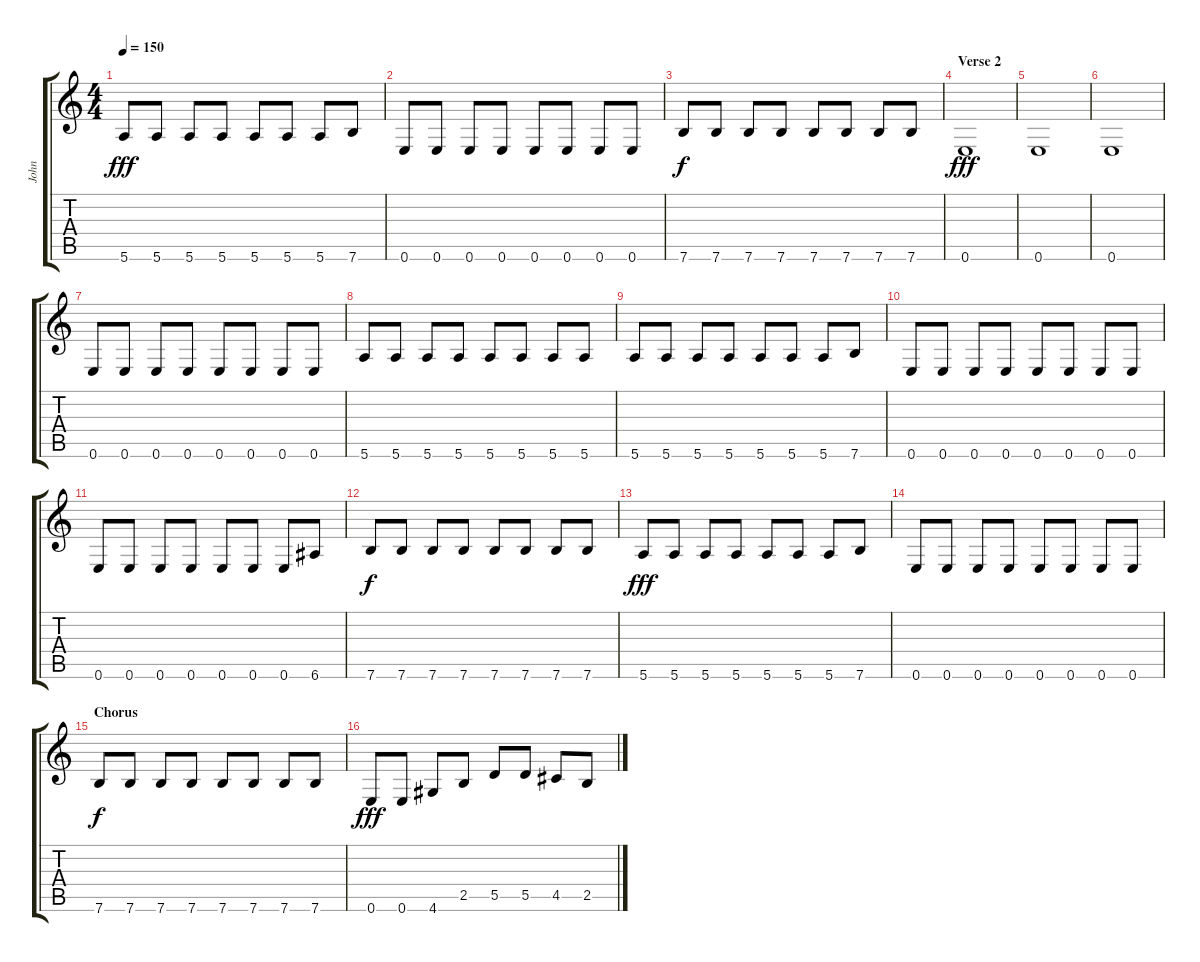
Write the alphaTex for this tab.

\track ("John" "John") {instrument electricguitarmuted}
\staff {score tabs}
\tuning (E4 B3 G3 D3 A2 E2) {hide}
\ts (4 4)
\tempo 150
\clef g2
\ks c
5.6.8{dy fff} 5.6.8 5.6.8 5.6.8 5.6.8 5.6.8 5.6.8 7.6.8 |
0.6.8 0.6.8 0.6.8 0.6.8 0.6.8 0.6.8 0.6.8 0.6.8 |
7.6.8{dy f} 7.6.8 7.6.8 7.6.8 7.6.8 7.6.8 7.6.8 7.6.8 |
\section ("" "Verse 2")
0.6.1{dy fff} |
0.6.1 |
0.6.1 |
0.6.8 0.6.8 0.6.8 0.6.8 0.6.8 0.6.8 0.6.8 0.6.8 |
5.6.8 5.6.8 5.6.8 5.6.8 5.6.8 5.6.8 5.6.8 5.6.8 |
5.6.8 5.6.8 5.6.8 5.6.8 5.6.8 5.6.8 5.6.8 7.6.8 |
0.6.8 0.6.8 0.6.8 0.6.8 0.6.8 0.6.8 0.6.8 0.6.8 |
0.6.8 0.6.8 0.6.8 0.6.8 0.6.8 0.6.8 0.6.8 6.6.8 |
7.6.8{dy f} 7.6.8 7.6.8 7.6.8 7.6.8 7.6.8 7.6.8 7.6.8 |
5.6.8{dy fff} 5.6.8 5.6.8 5.6.8 5.6.8 5.6.8 5.6.8 7.6.8 |
0.6.8 0.6.8 0.6.8 0.6.8 0.6.8 0.6.8 0.6.8 0.6.8 |
\section ("" "Chorus")
7.6.8{dy f} 7.6.8 7.6.8 7.6.8 7.6.8 7.6.8 7.6.8 7.6.8 |
0.6.8{dy fff} 0.6.8 4.6.8 2.5.8 5.5.8 5.5.8 4.5.8 2.5.8
